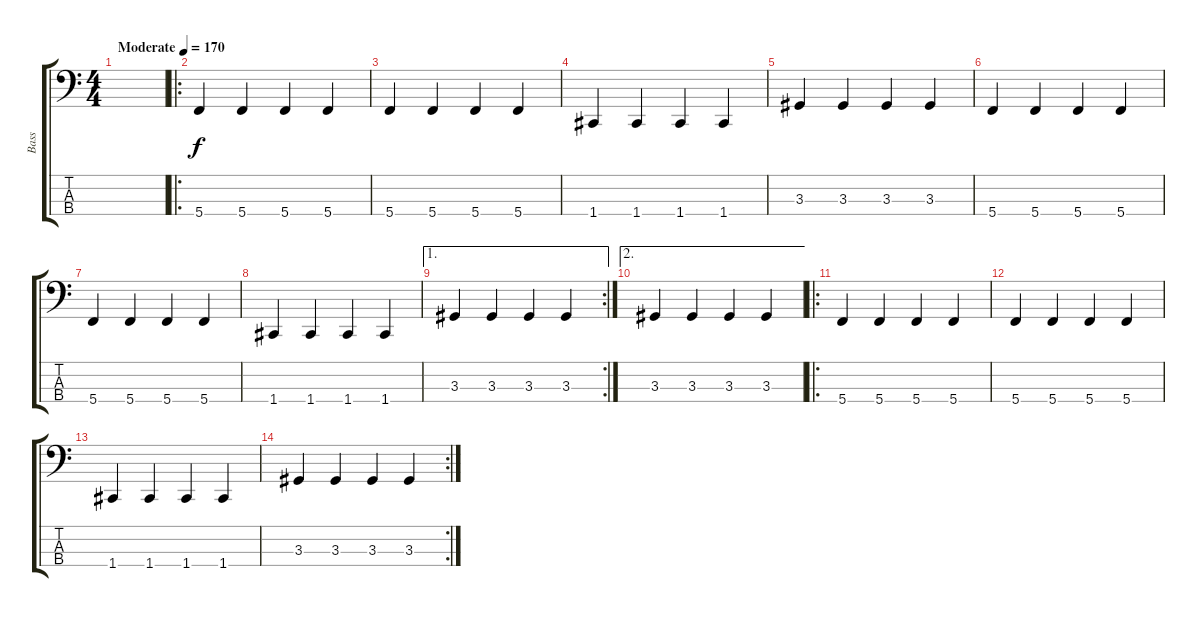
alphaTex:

\track ("Bass" "Bass") {instrument electricbassfinger}
\staff {score tabs}
\tuning (Eb2 Bb1 F1 C1) {hide}
\ts (4 4)
\tempo (170 "Moderate")
\clef f4
\ks c
|
\ro
5.4.4 5.4.4 5.4.4 5.4.4 |
5.4.4 5.4.4 5.4.4 5.4.4 |
1.4.4 1.4.4 1.4.4 1.4.4 |
3.3.4 3.3.4 3.3.4 3.3.4 |
5.4.4 5.4.4 5.4.4 5.4.4 |
5.4.4 5.4.4 5.4.4 5.4.4 |
1.4.4 1.4.4 1.4.4 1.4.4 |
\ae 1
\rc 2
3.3.4 3.3.4 3.3.4 3.3.4 |
\ae 2
3.3.4 3.3.4 3.3.4 3.3.4 |
\ro
5.4.4 5.4.4 5.4.4 5.4.4 |
5.4.4 5.4.4 5.4.4 5.4.4 |
1.4.4 1.4.4 1.4.4 1.4.4 |
\rc 2
3.3.4 3.3.4 3.3.4 3.3.4
